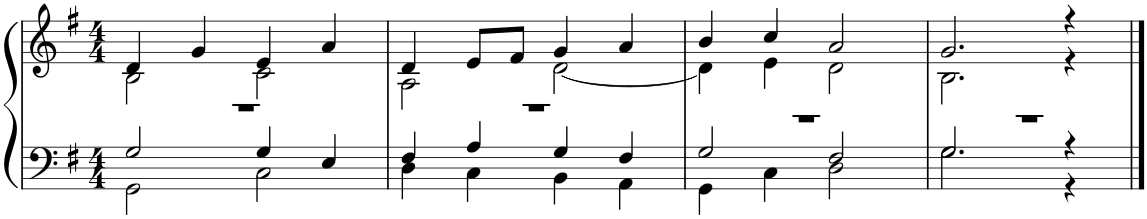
**kern	**kern
*part1	*part1
*staff2	*staff1
*I"Piano	*
*I'Pno.	*
*clefF4	*clefG2
*k[f#]	*k[f#]
*M4/4	*M4/4
=1	=1
*^	*^
*	*^	*	*
1r	2G/	2GG\	4d/	2B\
.	.	.	4g/	.
.	4G/	2C\	4e/	2c\
.	4E/	.	4a/	.
=2	=2	=2	=2	=2
1r	4F#/	4D\	4d/	2A\
.	4A/	4C\	8e/L	.
.	.	.	8f#/J	.
.	4G/	4BB\	4g/	[2d\
.	4F#/	4AA\	4a/	.
=3	=3	=3	=3	=3
1r	2G/	4GG\	4b/	4d\]
.	.	4C\	4cc/	4e\
.	2F#/	2D\	2a/	2d\
=4	=4	=4	=4	=4
1r	2.G/	2.G\	2.g/	2.B\
.	4r	4r	4r	4r
*v	*v	*v	*	*
*	*v	*v
==	==
*-	*-
